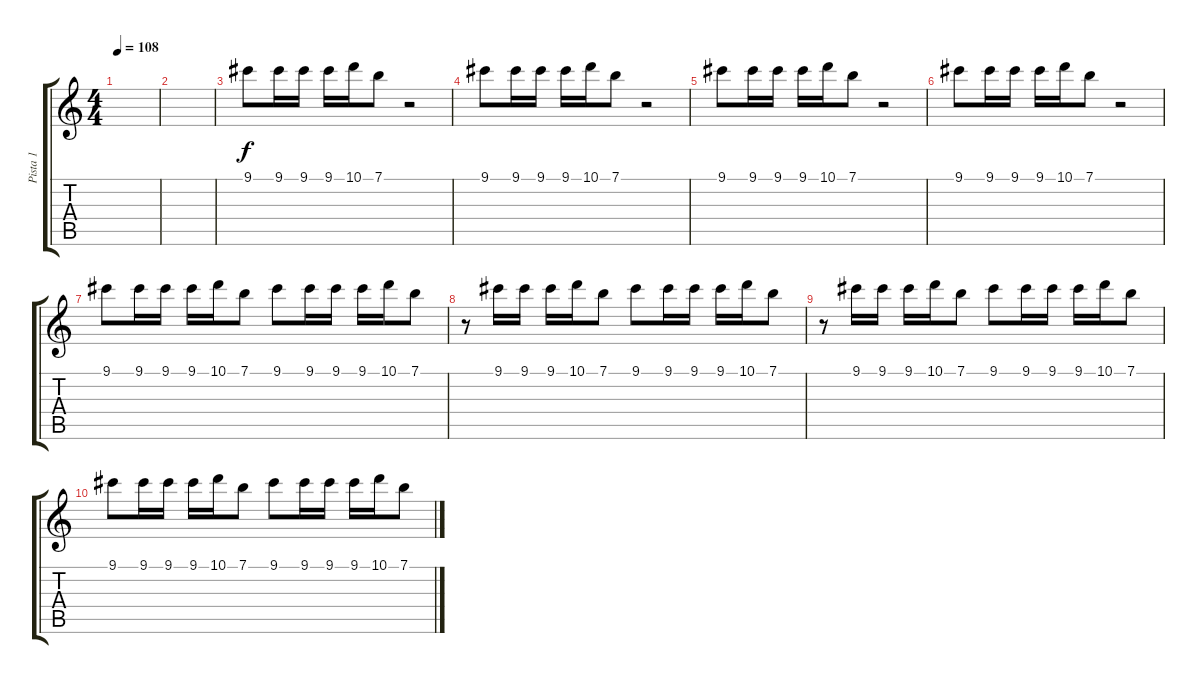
\track ("Pista 1" "Pista 1") {instrument electricguitarclean}
\staff {score tabs}
\tuning (E4 B3 G3 D3 A2 E2) {hide}
\ts (4 4)
\tempo 108
\clef g2
\ks c
|
|
9.1.8 9.1.16 9.1.16 9.1.16 10.1.16 7.1.8 r.2 |
9.1.8 9.1.16 9.1.16 9.1.16 10.1.16 7.1.8 r.2 |
9.1.8 9.1.16 9.1.16 9.1.16 10.1.16 7.1.8 r.2 |
9.1.8 9.1.16 9.1.16 9.1.16 10.1.16 7.1.8 r.2 |
9.1.8 9.1.16 9.1.16 9.1.16 10.1.16 7.1.8 9.1.8 9.1.16 9.1.16 9.1.16 10.1.16 7.1.8 |
r.8 9.1.16 9.1.16 9.1.16 10.1.16 7.1.8 9.1.8 9.1.16 9.1.16 9.1.16 10.1.16 7.1.8 |
r.8 9.1.16 9.1.16 9.1.16 10.1.16 7.1.8 9.1.8 9.1.16 9.1.16 9.1.16 10.1.16 7.1.8 |
9.1.8 9.1.16 9.1.16 9.1.16 10.1.16 7.1.8 9.1.8 9.1.16 9.1.16 9.1.16 10.1.16 7.1.8
